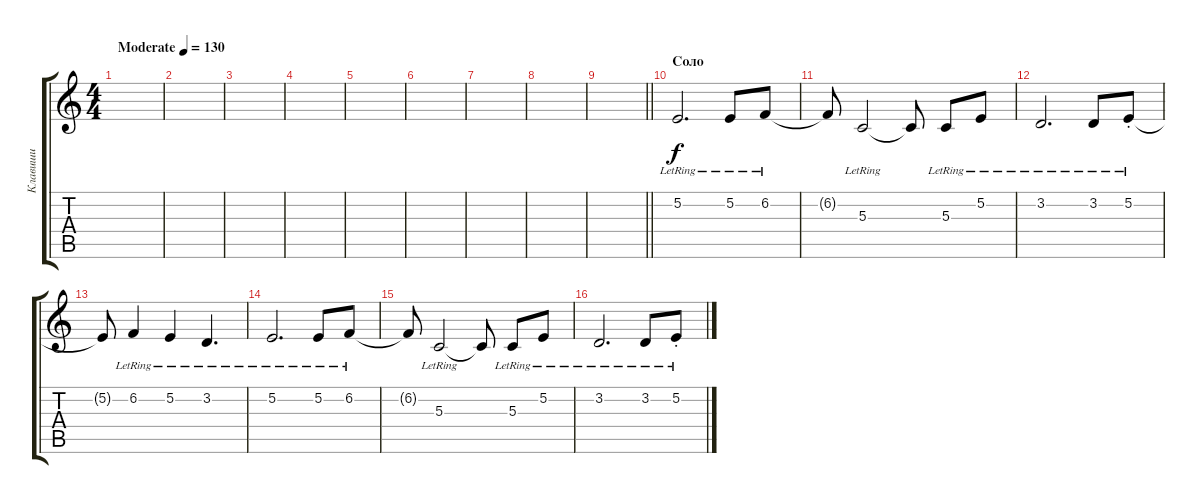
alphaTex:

\track ("Клавиши" "Клавиши") {instrument electricgrandpiano}
\staff {score tabs}
\tuning (E4 B3 G3 D3 A2 E2) {hide}
\ts (4 4)
\tempo (130 "Moderate")
\clef g2
\ks c
|
|
|
|
|
|
|
|
\barLineRight lightlight
|
\section ("" "Соло")
5.2{lr}.2{d} 5.2{lr}.8 6.2{lr}.8 |
6.2{t}.8 5.3{lr}.2 5.3{t}.8 5.3{lr}.8 5.2{lr}.8 |
3.2{lr}.2{d} 3.2{lr}.8 5.2{st lr}.8 |
5.2{t}.8 6.2{lr}.4 5.2{lr}.4 3.2{lr}.4{d} |
5.2{lr}.2{d} 5.2{lr}.8 6.2{lr}.8 |
6.2{t}.8 5.3{lr}.2 5.3{t}.8 5.3{lr}.8 5.2{lr}.8 |
3.2{lr}.2{d} 3.2{lr}.8 5.2{st lr}.8
